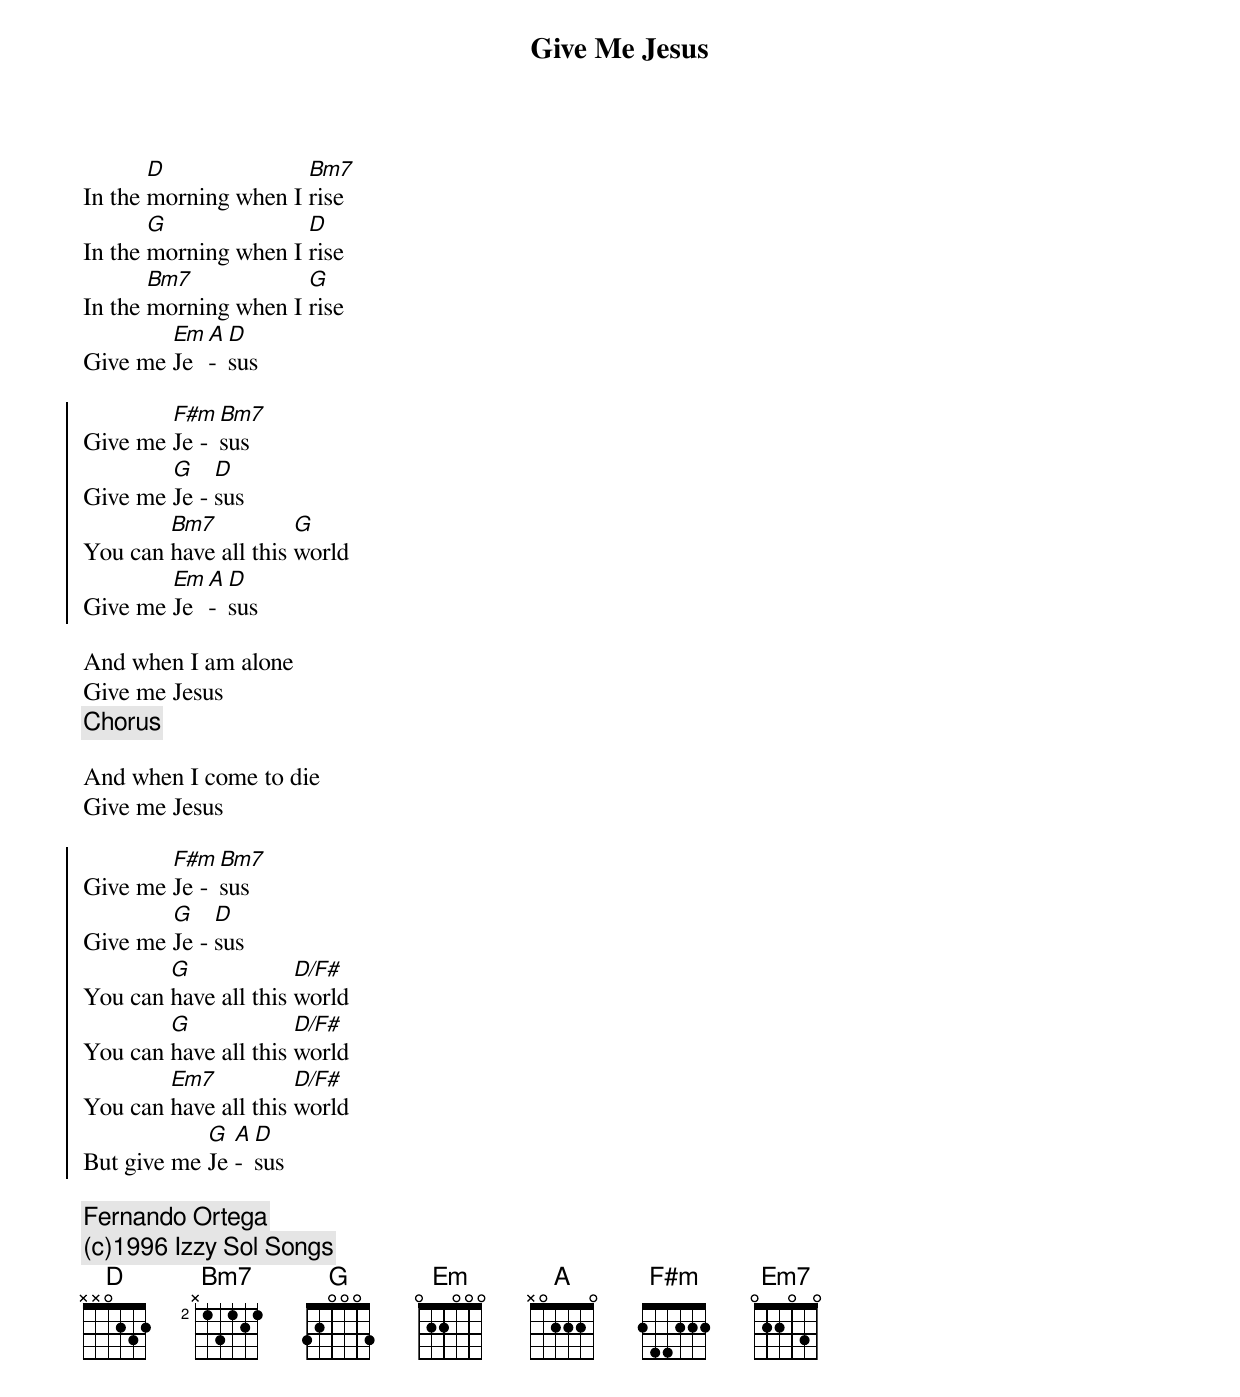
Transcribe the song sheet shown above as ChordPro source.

{title: Give Me Jesus}
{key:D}
In the [D]morning when I [Bm7]rise
In the [G]morning when I [D]rise
In the [Bm7]morning when I [G]rise
Give me [Em]Je [A]- [D]sus

{soc}
Give me [F#m]Je - [Bm7]sus
Give me [G]Je - [D]sus
You can [Bm7]have all this [G]world
Give me [Em]Je [A]- [D]sus
{eoc}

And when I am alone
Give me Jesus
{c:Chorus}

And when I come to die
Give me Jesus

{soc}
Give me [F#m]Je - [Bm7]sus
Give me [G]Je - [D]sus
You can [G]have all this [D/F#]world
You can [G]have all this [D/F#]world
You can [Em7]have all this [D/F#]world
But give me [G]Je [A]- [D]sus
{eoc}

{c: Fernando Ortega}
{c: (c)1996 Izzy Sol Songs}
